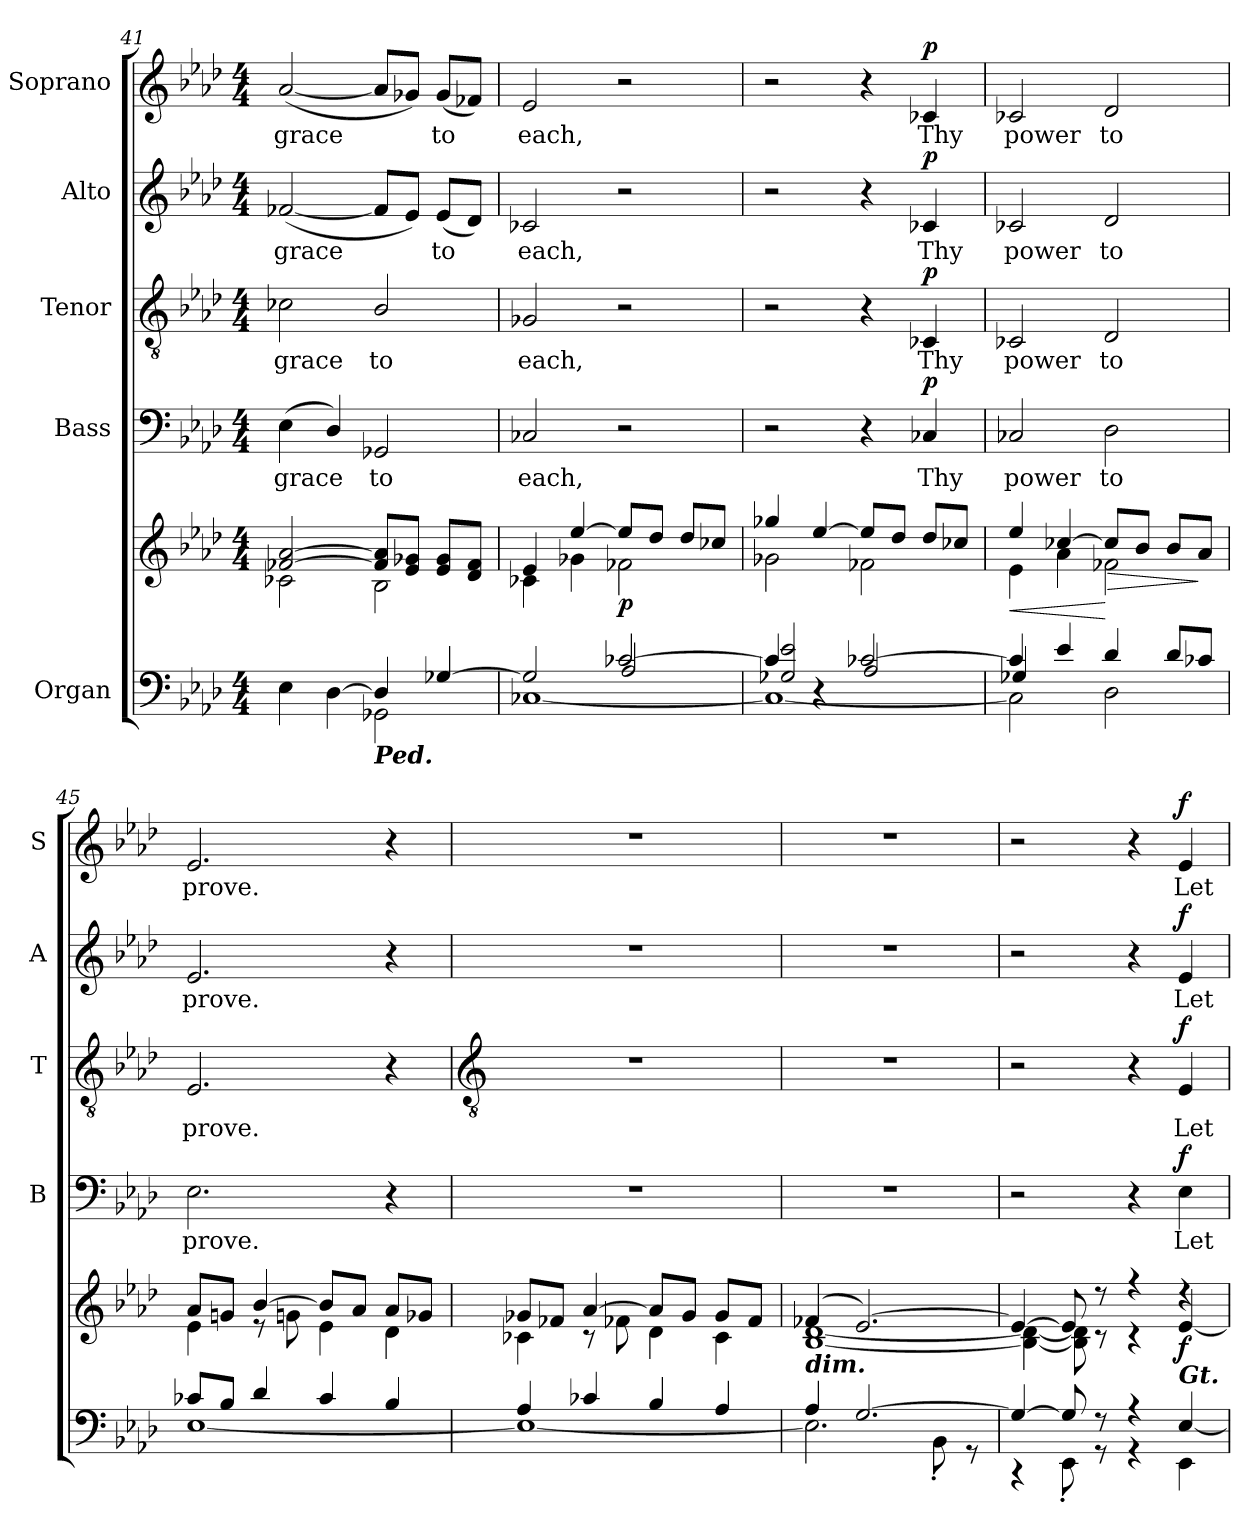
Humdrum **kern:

**kern	**kern	**dynam	**kern	**text	**dynam	**kern	**text	**dynam	**kern	**text	**dynam	**kern	**text	**dynam
*part5	*part5	*part5	*part4	*part4	*part4	*part3	*part3	*part3	*part2	*part2	*part2	*part1	*part1	*part1
*staff6	*staff5	*staff5/6	*staff4	*staff4	*staff4	*staff3	*staff3	*staff3	*staff2	*staff2	*staff2	*staff1	*staff1	*staff1
*I"Organ	*	*	*I"Bass	*	*	*I"Tenor	*	*	*I"Alto	*	*	*I"Soprano	*	*
*	*	*	*I'B	*	*	*I'T	*	*	*I'A	*	*	*I'S	*	*
!!LO:LB:g=z
*clefF4	*clefG2	*	*clefF4	*	*	*clefGv2	*	*	*clefG2	*	*	*clefG2	*	*
*k[b-e-a-d-]	*k[b-e-a-d-]	*	*k[b-e-a-d-]	*	*	*k[b-e-a-d-]	*	*	*k[b-e-a-d-]	*	*	*k[b-e-a-d-]	*	*
*A-:	*A-:	*	*A-:	*	*	*A-:	*	*	*A-:	*	*	*A-:	*	*
*M4/4	*M4/4	*	*M4/4	*	*	*M4/4	*	*	*M4/4	*	*	*M4/4	*	*
=41	=41	=41	=41	=41	=41	=41	=41	=41	=41	=41	=41	=41	=41	=41
*^	*^	*	*	*	*	*	*	*	*	*	*	*	*	*
*	*^	*	*	*	*	*	*	*	*	*	*	*	*	*	*	*
!	!	!	!	!	!	!	!LO:LY:b	!	!	!LO:LY:b	!	!	!LO:LY:b	!	!	!LO:LY:b	!
4E-\	2ryy	2ryy	[2f-X/ [2a-/	2c-X\	.	(<4E-	grace	.	2c-X	grace	.	(<[2f-X	grace	.	(<[2a-	grace	.
[4D-\	.	.	.	.	.	4D-/)	.	.	.	.	.	.	.	.	.	.	.
!LO:TX:b:Bi:t=Ped.	!	!	!	!	!	!	!	!	!	!	!	!	!	!	!	!	!
!	!	!	!	!	!	!	!LO:LY:b	!	!	!LO:LY:b	!	!	!	!	!	!	!
4D-/]	2GG-X\	2ryy	8f-/] 8a-/]L	2B-\	.	2GG-X	to	.	2B-/	to	.	8f-L]	.	.	8a-L]	.	.
.	.	.	8e-/ 8g-X/J	.	.	.	.	.	.	.	.	8e-J)	.	.	8g-XJ)	.	.
!	!	!	!	!	!	!	!	!	!	!	!	!	!LO:LY:b	!	!	!LO:LY:b	!
[4G-X/	.	.	8e-/ 8g-/L	.	.	.	.	.	.	.	.	(<8e-L	to	.	(<8g-L	to	.
.	.	.	8d-/ 8f-/J	.	.	.	.	.	.	.	.	8d-J)	.	.	8f-XJ)	.	.
=42	=42	=42	=42	=42	=42	=42	=42	=42	=42	=42	=42	=42	=42	=42	=42	=42	=42
!	!	!	!	!	!	!	!LO:LY:b	!	!	!LO:LY:b	!	!	!LO:LY:b	!	!	!LO:LY:b	!
2G-/]	[1C-X\	2ryy	4e-/	4c-X\	.	2C-X	each,	.	2G-X	each,	.	2c-X	each,	.	2e-	each,	.
.	.	.	[4ee-/	4g-X\	.	.	.	.	.	.	.	.	.	.	.	.	.
!	!	!	!	!	!LO:DY:b	!	!	!	!	!	!	!	!	!	!	!	!
[2c-X/	.	2A-/	8ee-/L]	2f-X\	p	2r	.	.	2r	.	.	2r	.	.	2r	.	.
.	.	.	8dd-/J	.	.	.	.	.	.	.	.	.	.	.	.	.	.
.	.	.	8dd-/L	.	.	.	.	.	.	.	.	.	.	.	.	.	.
.	.	.	8cc-X/J	.	.	.	.	.	.	.	.	.	.	.	.	.	.
=43	=43	=43	=43	=43	=43	=43	=43	=43	=43	=43	=43	=43	=43	=43	=43	=43	=43
4c-/]	1C-\_	2G-X/ 2e-/	4gg-X/	2g-X\	.	2r	.	.	2r	.	.	2r	.	.	2r	.	.
4r	.	.	[4ee-/	.	.	.	.	.	.	.	.	.	.	.	.	.	.
[2c-/	.	2A-/	8ee-/L]	2f-X\	.	4r	.	.	4r	.	.	4r	.	.	4r	.	.
.	.	.	8dd-/J	.	.	.	.	.	.	.	.	.	.	.	.	.	.
!	!	!	!	!	!	!	!LO:LY:b	!LO:DY:b	!	!LO:LY:b	!LO:DY:b	!	!LO:LY:b	!LO:DY:b	!	!LO:LY:b	!LO:DY:b
.	.	.	8dd-/L	.	.	4C-X	Thy	p	4C-X	Thy	p	4c-X	Thy	p	4c-X	Thy	p
.	.	.	8cc-X/J	.	.	.	.	.	.	.	.	.	.	.	.	.	.
=44	=44	=44	=44	=44	=44	=44	=44	=44	=44	=44	=44	=44	=44	=44	=44	=44	=44
!	!	!	!	!	!LO:HP:b	!	!LO:LY:b	!	!	!LO:LY:b	!	!	!LO:LY:b	!	!	!LO:LY:b	!
4c-/]	2C-\]	4G-X/	4ee-/	4e-\	<	2C-X	power	.	2C-X	power	.	2c-X	power	.	2c-X	power	.
4e-/	.	4ryy	[4cc-X/	4a-\	.	.	.	.	.	.	.	.	.	.	.	.	.
!	!	!	!	!	!LO:HP:b	!	!LO:LY:b	!	!	!LO:LY:b	!	!	!LO:LY:b	!	!	!LO:LY:b	!
4d-/	2D-\	2ryy	8cc-/L]	2f-X\	> [	2D-\	to	.	2D-	to	.	2d-	to	.	2d-	to	.
.	.	.	8b-/J	.	.	.	.	.	.	.	.	.	.	.	.	.	.
8d-/L	.	.	8b-/L	.	.	.	.	.	.	.	.	.	.	.	.	.	.
8c-/J	.	.	8a-/J	.	]	.	.	.	.	.	.	.	.	.	.	.	.
=45	=45	=45	=45	=45	=45	=45	=45	=45	=45	=45	=45	=45	=45	=45	=45	=45	=45
!	!	!	!	!	!	!	!LO:LY:b	!	!	!LO:LY:b	!	!	!LO:LY:b	!	!	!LO:LY:b	!
8c-X/L	[1E-\	2ryy	8a-/L	4e-\	.	2.E-	prove.	.	2.E-	prove.	.	2.e-	prove.	.	2.e-	prove.	.
8B-/J	.	.	8gn/J	.	.	.	.	.	.	.	.	.	.	.	.	.	.
4d-/	.	.	[4b-/	8r	.	.	.	.	.	.	.	.	.	.	.	.	.
.	.	.	.	8gn\	.	.	.	.	.	.	.	.	.	.	.	.	.
4c-/	.	2ryy	8b-/L]	4e-\	.	.	.	.	.	.	.	.	.	.	.	.	.
.	.	.	8a-/J	.	.	.	.	.	.	.	.	.	.	.	.	.	.
4B-/	.	.	8a-/L	4d-\	.	4r	.	.	4r	.	.	4r	.	.	4r	.	.
.	.	.	8g-X/J	.	.	.	.	.	.	.	.	.	.	.	.	.	.
*v	*v	*v	*	*	*	*	*	*	*	*	*	*	*	*	*	*	*
!!LO:LB:g=z
=46	=46	=46	=46	=46	=46	=46	=46	=46	=46	=46	=46	=46	=46	=46	=46
*	*	*	*	*	*	*	*clefGv2	*	*	*	*	*	*	*	*
*^	*	*	*	*	*	*	*	*	*	*	*	*	*	*	*
4A-/	1E-\_	8g-X/L	4c-X\	.	1r	.	.	1r	.	.	1r	.	.	1r	.	.
.	.	8f-X/J	.	.	.	.	.	.	.	.	.	.	.	.	.	.
4c-X/	.	[4a-/	8r	.	.	.	.	.	.	.	.	.	.	.	.	.
.	.	.	8f-X\	.	.	.	.	.	.	.	.	.	.	.	.	.
4B-/	.	8a-/L]	4d-\	.	.	.	.	.	.	.	.	.	.	.	.	.
.	.	8g-/J	.	.	.	.	.	.	.	.	.	.	.	.	.	.
4A-/	.	8g-/L	4c-\	.	.	.	.	.	.	.	.	.	.	.	.	.
.	.	8f-/J	.	.	.	.	.	.	.	.	.	.	.	.	.	.
=47	=47	=47	=47	=47	=47	=47	=47	=47	=47	=47	=47	=47	=47	=47	=47	=47
!LO:TX:a:Bi:t=dim.	!	!	!	!	!	!	!	!	!	!	!	!	!	!	!	!
4A-/	2.E-\]	(>4f-X/	[1B-\ [1d-\	.	1r	.	.	1r	.	.	1r	.	.	1r	.	.
[2.G/	.	[2.e-/)	.	.	.	.	.	.	.	.	.	.	.	.	.	.
.	8BB-'\	.	.	.	.	.	.	.	.	.	.	.	.	.	.	.
.	8r	.	.	.	.	.	.	.	.	.	.	.	.	.	.	.
=48	=48	=48	=48	=48	=48	=48	=48	=48	=48	=48	=48	=48	=48	=48	=48	=48
4G/_	4r	4e-/_	4B-\_ 4d-\_	.	2r	.	.	2r	.	.	2r	.	.	2r	.	.
8G/]	8EE-'\	8e-/]	8B-\] 8d-\]	.	.	.	.	.	.	.	.	.	.	.	.	.
8r	8r	8r	8r	.	.	.	.	.	.	.	.	.	.	.	.	.
4r	4r	4r	4r	.	4r	.	.	4r	.	.	4r	.	.	4r	.	.
!LO:TX:a:Bi:t=Gt.	!	!	!	!	!	!	!	!	!	!	!	!	!	!	!	!
!	!	!	!	!LO:DY:b	!	!LO:LY:b	!LO:DY:b	!	!LO:LY:b	!LO:DY:b	!	!LO:LY:b	!LO:DY:b	!	!LO:LY:b	!LO:DY:b
4EE-\	[4E-/	4r	[4e-/	f	4E-	Let	f	4E-	Let	f	4e-	Let	f	4e-	Let	f
*v	*v	*	*	*	*	*	*	*	*	*	*	*	*	*	*	*
*	*v	*v	*	*	*	*	*	*	*	*	*	*	*	*	*
=	=	=	=	=	=	=	=	=	=	=	=	=	=	=
*-	*-	*-	*-	*-	*-	*-	*-	*-	*-	*-	*-	*-	*-	*-
